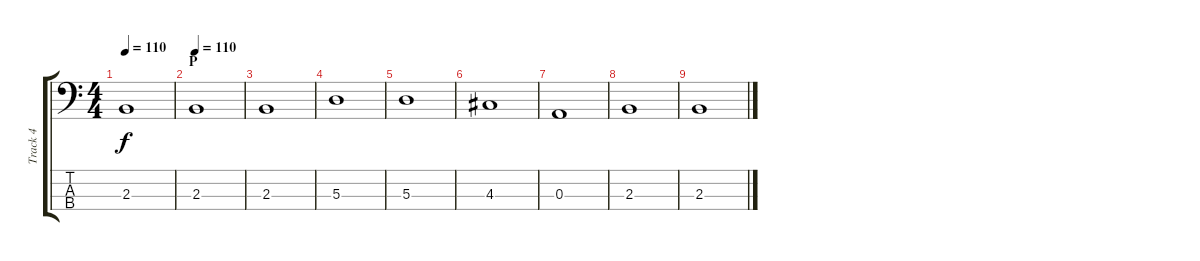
\track ("Track 4" "Track 4") {instrument electricbassfinger}
\staff {score tabs}
\tuning (G2 D2 A1 E1) {hide}
\ts (4 4)
\tempo 110
\clef f4
\ks c
2.3.1{dy f} |
\section ("" "P")
\tempo 110
2.3.1 |
2.3.1 |
5.3.1 |
5.3.1 |
4.3.1 |
0.3.1 |
2.3.1 |
2.3.1
